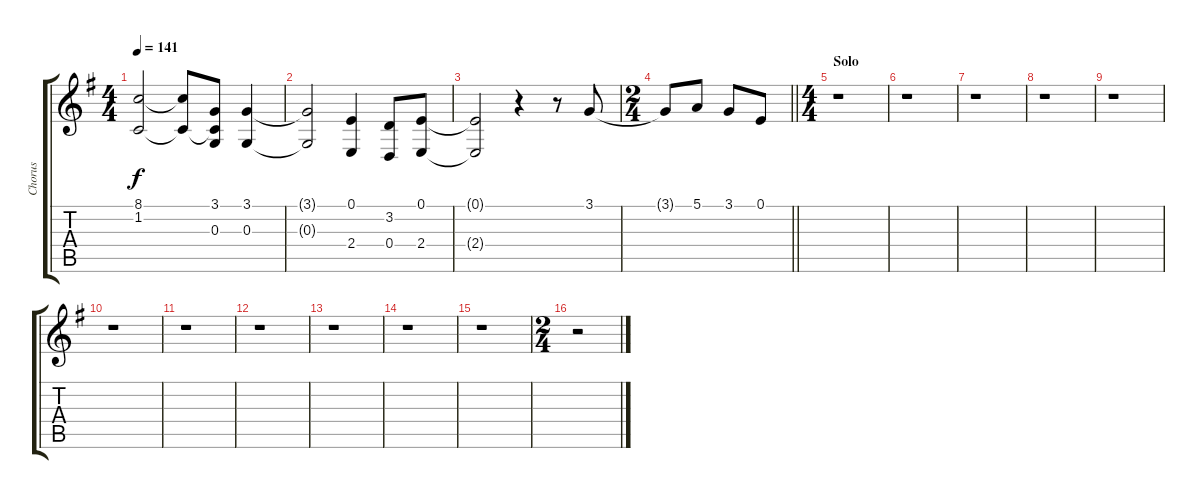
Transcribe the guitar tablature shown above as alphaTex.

\track ("Chorus" "Chorus") {instrument sopranosax}
\staff {score tabs}
\tuning (E4 B3 G3 D3 A2 E2) {hide}
\ts (4 4)
\tempo 141
\clef g2
\ks g
(8.1 1.2).2{dy f} (8.1{t} 1.2{t}).8 (3.1 1.2{t} 0.3).8 (3.1 0.3).4 |
(3.1{t} 0.3{t}).2 (0.1 2.4).4 (3.2 0.4).8 (0.1 2.4).8 |
(0.1{t} 2.4{t}).2 r.4 r.8 3.1.8 |
\ts (2 4)
\barLineRight lightlight
3.1{t}.8 5.1.8 3.1.8 0.1.8 |
\ts (4 4)
\section ("" "Solo")
r.1 |
r.1 |
r.1 |
r.1 |
r.1 |
r.1 |
r.1 |
r.1 |
r.1 |
r.1 |
r.1 |
\ts (2 4)
r.2
